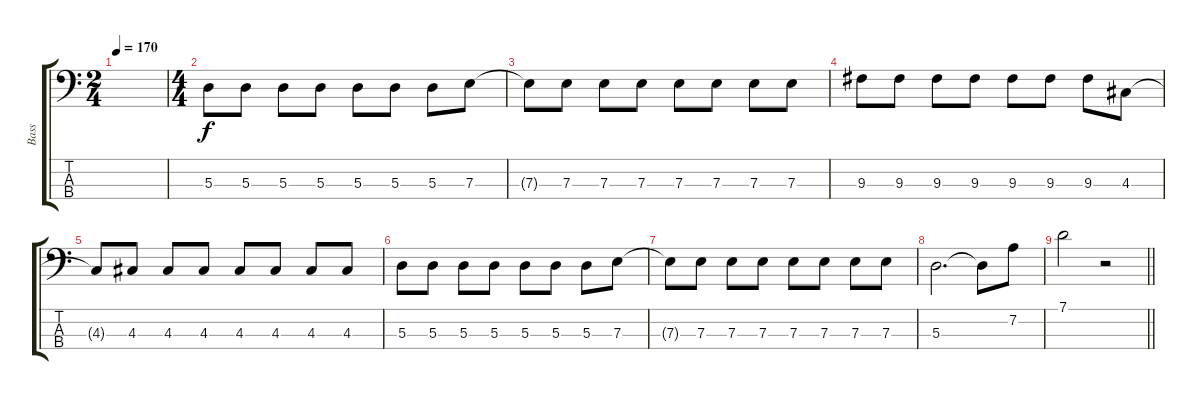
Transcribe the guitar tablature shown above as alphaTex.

\track ("Bass" "Bass") {instrument electricbassfinger}
\staff {score tabs}
\tuning (G2 D2 A1 E1) {hide}
\ts (2 4)
\tempo 170
\clef f4
\ks c
|
\ts (4 4)
5.3.8 5.3.8 5.3.8 5.3.8 5.3.8 5.3.8 5.3.8 7.3.8 |
7.3{t}.8 7.3.8 7.3.8 7.3.8 7.3.8 7.3.8 7.3.8 7.3.8 |
9.3.8 9.3.8 9.3.8 9.3.8 9.3.8 9.3.8 9.3.8 4.3.8 |
4.3{t}.8 4.3.8 4.3.8 4.3.8 4.3.8 4.3.8 4.3.8 4.3.8 |
5.3.8 5.3.8 5.3.8 5.3.8 5.3.8 5.3.8 5.3.8 7.3.8 |
7.3{t}.8 7.3.8 7.3.8 7.3.8 7.3.8 7.3.8 7.3.8 7.3.8 |
5.3.2{d} 5.3{t}.8 7.2.8 |
\barLineRight lightlight
7.1.2 r.2
